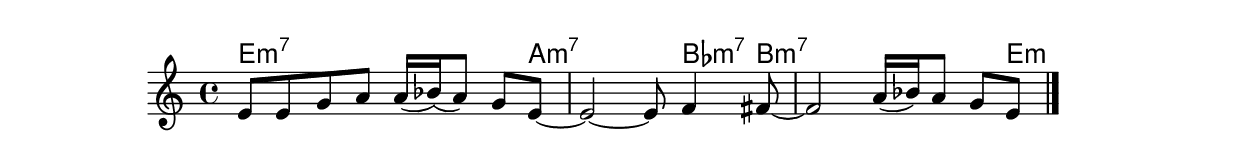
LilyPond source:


\header {
texidoc = "note heads for improvisation have a different shape. "
}

%{ TODO: the construct with separet SquashVoice context is a little
 gory. FIXME.  %}

\version "1.7.16"

improOn = \notes {\translator Voice = impro }
improOff = \notes {\translator SquashVoice = melo }

global = \notes { s1*3 \bar "|." }

\score {
  <
    \context ChordNames \chords {e8*7:m7 a2.:m7 bes4:m7 b1:m7 e8:m }
    \context Staff \notes <
      \context SquashVoice = impro { \global }
      \context Voice = melo \transpose c c' {
	e8 e g a a16(bes-)(a8-) g \improOn e8
	~e2~e8 f4 fis8
	~fis2 \improOff a16(bes-) a8 g e
      }
    >
  >
  \paper { 
    \translator {
      \VoiceContext
      \name SquashVoice
      \alias Voice
      \consists Pitch_squash_engraver
      \consists "Accidental_engraver"
      squashedPosition = #0
      NoteHead \override #'style = #'slash
      Accidental \override #'transparent = ##t
    }
    \translator {
      \VoiceContext
      \alias SquashVoice
      \consists "Accidental_engraver"
    }
    \translator {
      \ScoreContext
      \accepts SquashVoice
    }
    \translator {
      \StaffContext
      \remove "Accidental_engraver"
      \accepts SquashVoice
    }
    raggedright = ##t
  }
}
%% new-chords-done %%
